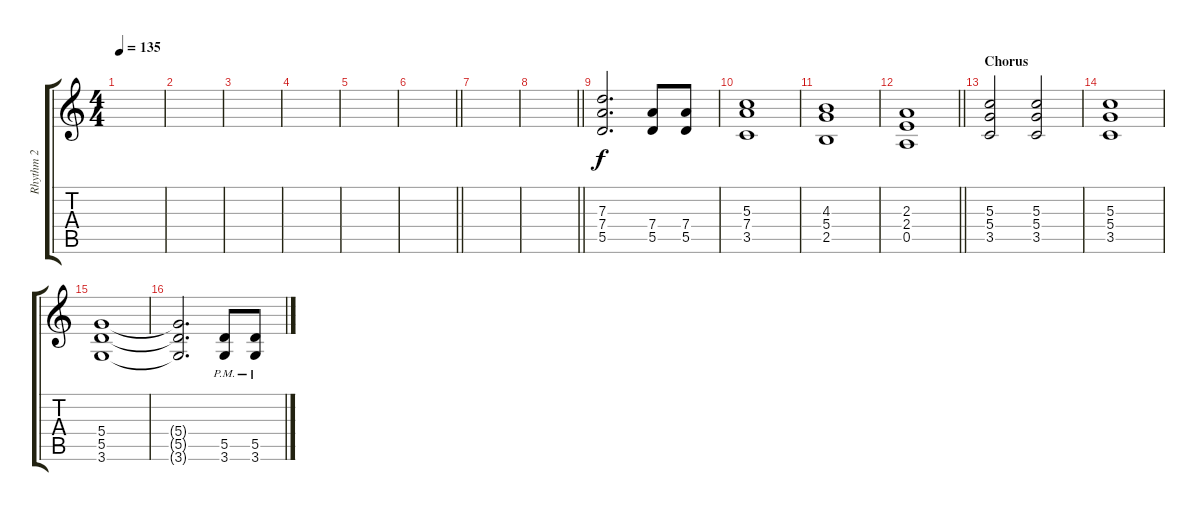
\track ("Rhythm 2" "Rhythm 2") {instrument distortionguitar}
\staff {score tabs}
\tuning (E4 B3 G3 D3 A2 E2) {hide}
\ts (4 4)
\tempo 135
\clef g2
\ks c
|
|
|
|
|
\barLineRight lightlight
|
|
\barLineRight lightlight
|
(7.3 7.4 5.5).2{d} (7.4 5.5).8 (7.4 5.5).8 |
(5.3 7.4 3.5).1 |
(4.3 5.4 2.5).1 |
\barLineRight lightlight
(2.3 2.4 0.5).1 |
\section ("" "Chorus")
(5.3 5.4 3.5).2 (5.3 5.4 3.5).2 |
(5.3 5.4 3.5).1 |
(5.4 5.5 3.6).1 |
(5.4{t} 5.5{t} 3.6{t}).2{d} (5.5{pm} 3.6{pm}).8 (5.5{pm} 3.6{pm}).8
